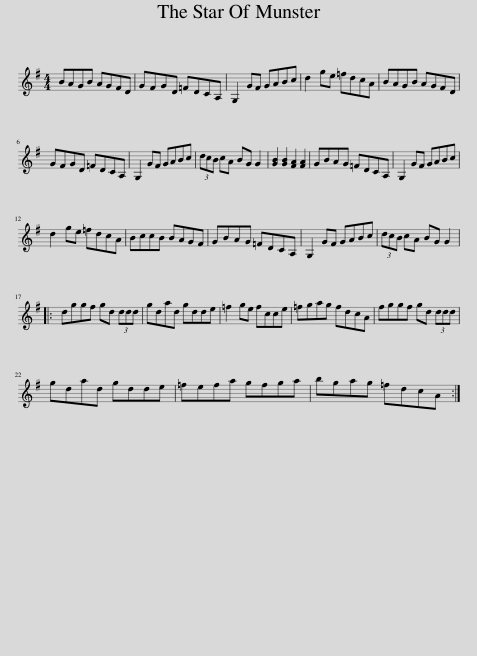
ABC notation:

X:1
L:1/8
M:4/4
I:linebreak $
K:G
V:1 treble
V:1
 BAGB AGFD | GFGD =FDCA, | G,2 GF GABc | d2 ge =fdcA | BAGB AGFD |$ %5
 GFGD =FDCA, | G,2 GF GABc | (3dcB cA BG G2 | [GB]2 [GB]2 [FA]2 [FA]2 | GBAG =FDCA, | %10
 G,2 GF GABc |$ d2 ge =fdcA | BccB BAGF | GBAG =FDCA, | G,2 GF GABc | %15
 (3dcB cA BG G2 |:$ dggf gd (3ddd | gdad gdde | =f2 ge fcce | =fgag fdcA | %20
 fggf gd (3ddd |$ gdad gdde | =fefa gfga | bgag =fdcA :| %24
